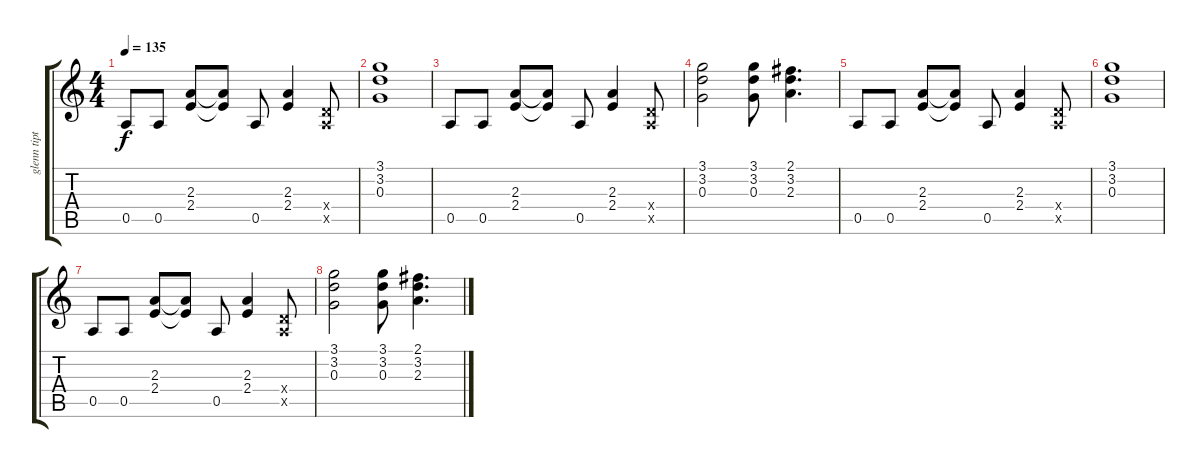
\track ("glenn tipton" "glenn tipt") {instrument distortionguitar}
\staff {score tabs}
\tuning (E4 B3 G3 D3 A2 E2) {hide}
\ts (4 4)
\tempo 135
\clef g2
\ks c
0.5.8{dy f} 0.5.8 (2.3 2.4).8 (2.3{t} 2.4{t}).8 0.5.8 (2.3 2.4).4 (0.4{x} 0.5{x}).8 |
(3.1 3.2 0.3).1 |
0.5.8 0.5.8 (2.3 2.4).8 (2.3{t} 2.4{t}).8 0.5.8 (2.3 2.4).4 (0.4{x} 0.5{x}).8 |
(3.1 3.2 0.3).2 (3.1 3.2 0.3).8 (2.1 3.2 2.3).4{d} |
0.5.8 0.5.8 (2.3 2.4).8 (2.3{t} 2.4{t}).8 0.5.8 (2.3 2.4).4 (0.4{x} 0.5{x}).8 |
(3.1 3.2 0.3).1 |
0.5.8 0.5.8 (2.3 2.4).8 (2.3{t} 2.4{t}).8 0.5.8 (2.3 2.4).4 (0.4{x} 0.5{x}).8 |
(3.1 3.2 0.3).2 (3.1 3.2 0.3).8 (2.1 3.2 2.3).4{d}
